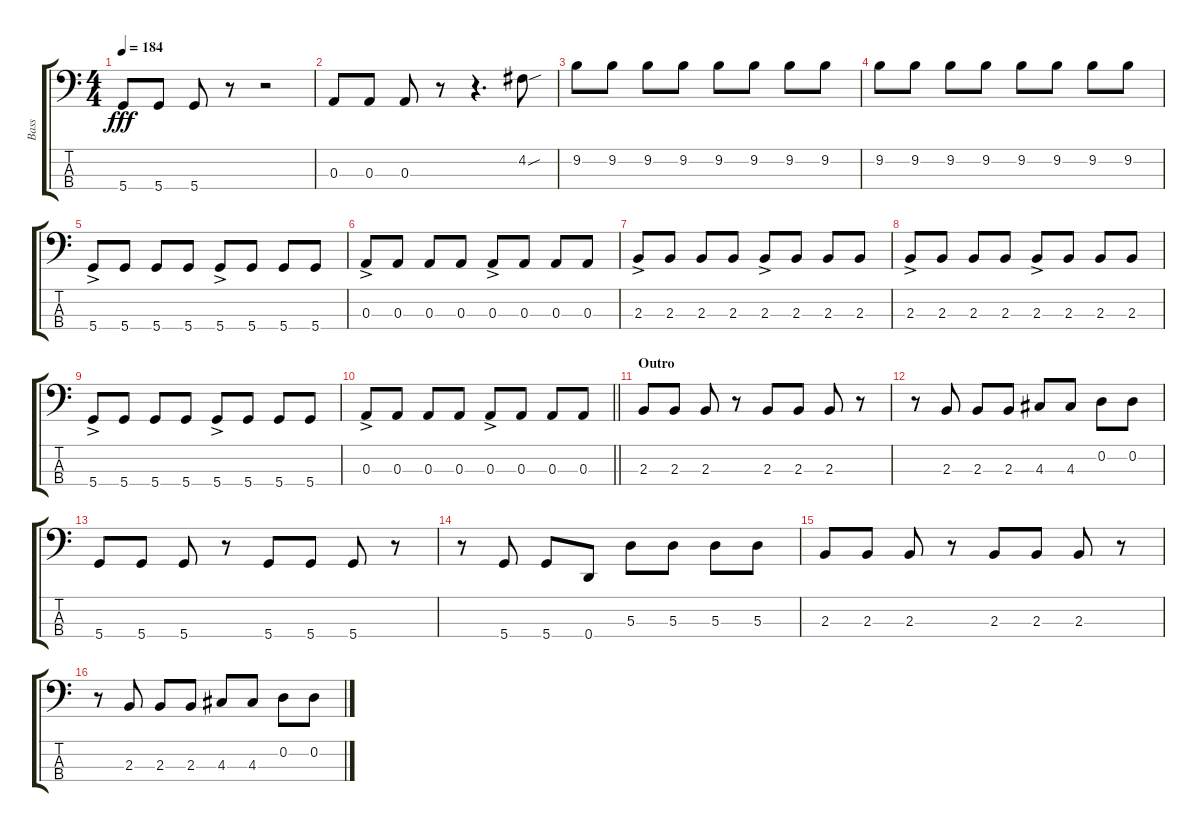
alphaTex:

\track ("Bass" "Bass") {instrument electricbassfinger}
\staff {score tabs}
\tuning (G2 D2 A1 D1) {hide}
\ts (4 4)
\tempo 184
\clef f4
\ks c
5.4.8{dy fff} 5.4.8 5.4.8 r.8 r.2 |
0.3.8 0.3.8 0.3.8 r.8 r.4{d} 4.2{sou}.8 |
9.2.8 9.2.8 9.2.8 9.2.8 9.2.8 9.2.8 9.2.8 9.2.8 |
9.2.8 9.2.8 9.2.8 9.2.8 9.2.8 9.2.8 9.2.8 9.2.8 |
5.4{ac}.8 5.4.8 5.4.8 5.4.8 5.4{ac}.8 5.4.8 5.4.8 5.4.8 |
0.3{ac}.8 0.3.8 0.3.8 0.3.8 0.3{ac}.8 0.3.8 0.3.8 0.3.8 |
2.3{ac}.8 2.3.8 2.3.8 2.3.8 2.3{ac}.8 2.3.8 2.3.8 2.3.8 |
2.3{ac}.8 2.3.8 2.3.8 2.3.8 2.3{ac}.8 2.3.8 2.3.8 2.3.8 |
5.4{ac}.8 5.4.8 5.4.8 5.4.8 5.4{ac}.8 5.4.8 5.4.8 5.4.8 |
\barLineRight lightlight
0.3{ac}.8 0.3.8 0.3.8 0.3.8 0.3{ac}.8 0.3.8 0.3.8 0.3.8 |
\section ("" "Outro")
2.3.8 2.3.8 2.3.8 r.8 2.3.8 2.3.8 2.3.8 r.8 |
r.8 2.3.8 2.3.8 2.3.8 4.3.8 4.3.8 0.2.8 0.2.8 |
5.4.8 5.4.8 5.4.8 r.8 5.4.8 5.4.8 5.4.8 r.8 |
r.8 5.4.8 5.4.8 0.4.8 5.3.8 5.3.8 5.3.8 5.3.8 |
2.3.8 2.3.8 2.3.8 r.8 2.3.8 2.3.8 2.3.8 r.8 |
r.8 2.3.8 2.3.8 2.3.8 4.3.8 4.3.8 0.2.8 0.2.8
